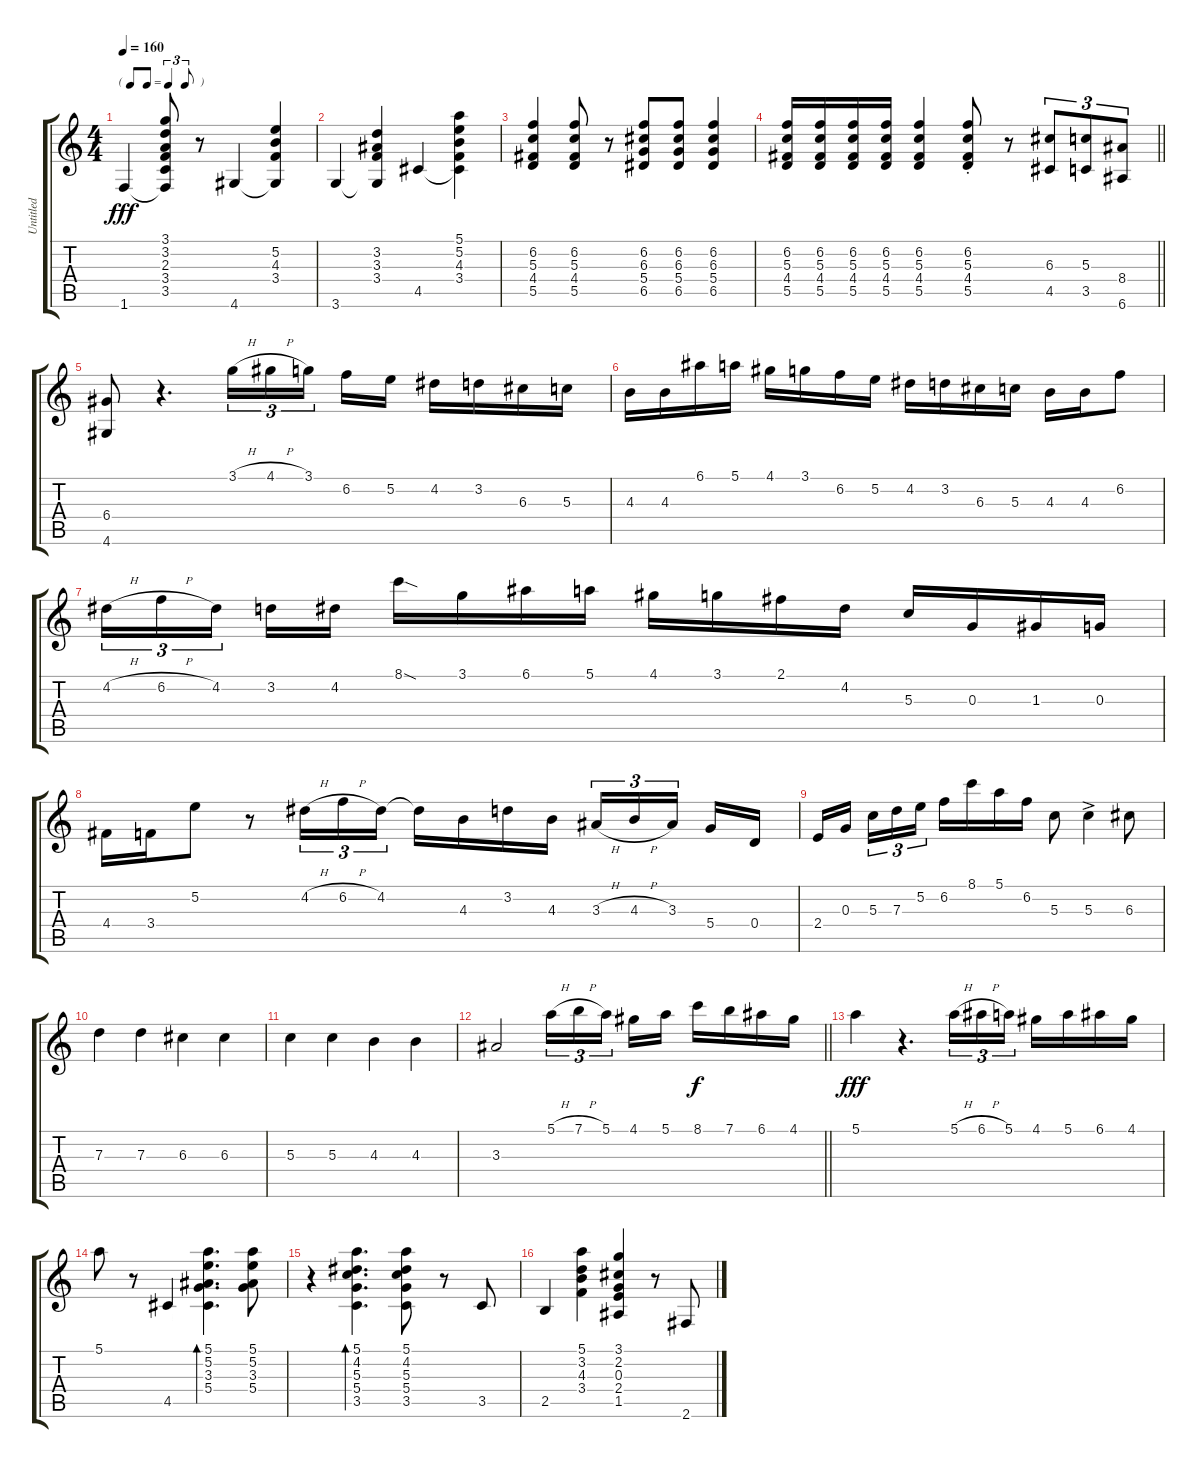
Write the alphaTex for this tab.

\track ("Untitled" "Untitled") {instrument acousticguitarsteel}
\staff {score tabs}
\tuning (E4 B3 G3 D3 A2 E2) {hide}
\ts (4 4)
\tf triplet8th
\tempo 160
\clef g2
\ks c
1.6.4{dy fff} (3.1 3.2 2.3 3.4 3.5 1.6{t}).8 r.8 4.6.4 (5.2 4.3 3.4 4.6{t}).4 |
3.6.4 (3.2 3.3 3.4 3.6{t}).4 4.5.4 (5.1 5.2 4.3 3.4 4.5{t}).4 |
(6.2 5.3 4.4 5.5).4 (6.2 5.3 4.4 5.5).8 r.8 (6.2 6.3 5.4 6.5).8 (6.2 6.3 5.4 6.5).8 (6.2 6.3 5.4 6.5).4 |
\barLineRight lightlight
(6.2 5.3 4.4 5.5).16 (6.2 5.3 4.4 5.5).16 (6.2 5.3 4.4 5.5).16 (6.2 5.3 4.4 5.5).16 (6.2 5.3 4.4 5.5).4 (6.2{st} 5.3{st} 4.4{st} 5.5{st}).8 r.8 (6.3 4.5).8{tu (3 2)} (5.3 3.5).8{tu (3 2)} (8.4 6.6).8{tu (3 2)} |
(6.4 4.6).8 r.4{d} 3.1{h}.16{tu (3 2)} 4.1{h}.16{tu (3 2)} 3.1.16{tu (3 2) beam splitsecondary} 6.2.16 5.2.16 4.2.16 3.2.16 6.3.16 5.3.16 |
4.3.16 4.3.16 6.1.16 5.1.16 4.1.16 3.1.16 6.2.16 5.2.16 4.2.16 3.2.16 6.3.16 5.3.16 4.3.16 4.3.16 6.2.8 |
4.2{h}.16{tu (3 2)} 6.2{h}.16{tu (3 2)} 4.2.16{tu (3 2) beam splitsecondary} 3.2.16 4.2.16 8.1{sod}.16 3.1.16 6.1.16 5.1.16 4.1.16 3.1.16 2.1.16 4.2.16 5.3.16 0.3.16 1.3.16 0.3.16 |
4.4.16 3.4.16 5.2.8 r.8 4.2{h}.16{tu (3 2)} 6.2{h}.16{tu (3 2)} 4.2.16{tu (3 2)} 4.2{t}.16 4.3.16 3.2.16 4.3.16 3.3{h}.16{tu (3 2)} 4.3{h}.16{tu (3 2)} 3.3.16{tu (3 2) beam splitsecondary} 5.4.16 0.4.16 |
2.4.16 0.3.16{beam splitsecondary} 5.3.16{tu (3 2)} 7.3.16{tu (3 2)} 5.2.16{tu (3 2)} 6.2.16 8.1.16 5.1.16 6.2.16 5.3.8 5.3{ac}.4 6.3.8 |
7.3.4 7.3.4 6.3.4 6.3.4 |
5.3.4 5.3.4 4.3.4 4.3.4 |
\barLineRight lightlight
3.3.2 5.1{h}.16{tu (3 2)} 7.1{h}.16{tu (3 2)} 5.1.16{tu (3 2) beam splitsecondary} 4.1.16 5.1.16 8.1.16{dy f} 7.1.16 6.1.16 4.1.16 |
5.1.4{dy fff} r.4{d} 5.1{h}.16{tu (3 2)} 6.1{h}.16{tu (3 2)} 5.1.16{tu (3 2)} 4.1.16 5.1.16 6.1.16 4.1.16 |
5.1.8 r.8 4.5.4 (5.1 5.2 3.3 5.4 4.5{t}).4{d bd 30} (5.1 5.2 3.3 5.4).8 |
r.4 (5.1 4.2 5.3 5.4 3.5).4{d bd 30} (5.1 4.2 5.3 5.4 3.5).8 r.8 3.5.8 |
2.5.4 (5.1 3.2 4.3 3.4).4 (3.1 2.2 0.3 2.4 1.5).4 r.8 2.6.8
